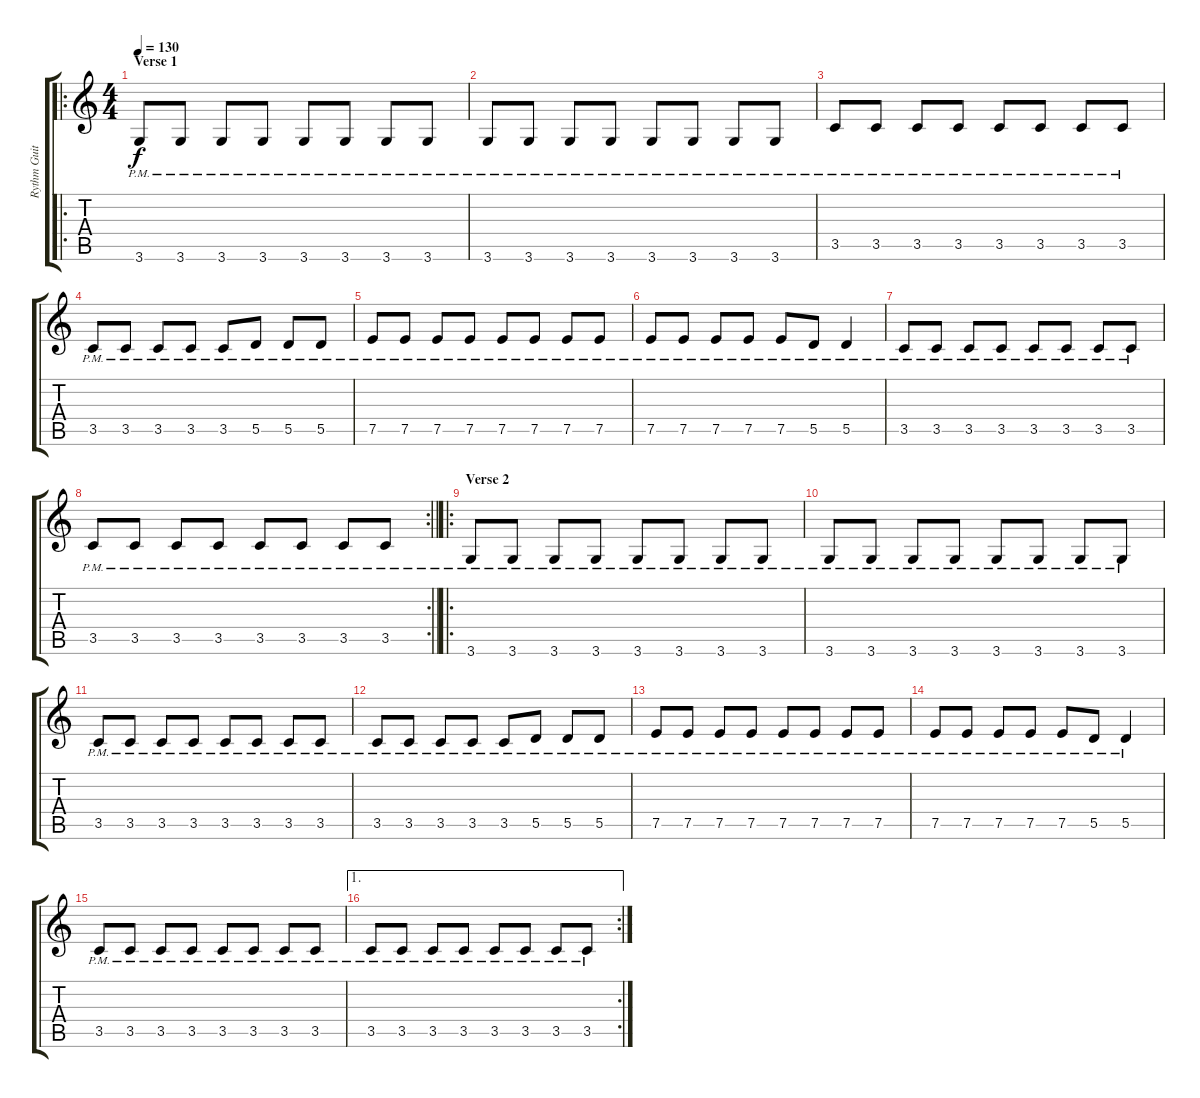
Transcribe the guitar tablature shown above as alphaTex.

\track ("Rythm Guitar 1" "Rythm Guit") {instrument overdrivenguitar}
\staff {score tabs}
\tuning (E4 B3 G3 D3 A2 E2) {hide}
\ro
\ts (4 4)
\section ("" "Verse 1")
\tempo 130
\clef g2
\ks c
3.6{pm}.8{dy f} 3.6{pm}.8 3.6{pm}.8 3.6{pm}.8 3.6{pm}.8 3.6{pm}.8 3.6{pm}.8 3.6{pm}.8 |
3.6{pm}.8 3.6{pm}.8 3.6{pm}.8 3.6{pm}.8 3.6{pm}.8 3.6{pm}.8 3.6{pm}.8 3.6{pm}.8 |
3.5{pm}.8 3.5{pm}.8 3.5{pm}.8 3.5{pm}.8 3.5{pm}.8 3.5{pm}.8 3.5{pm}.8 3.5{pm}.8 |
3.5{pm}.8 3.5{pm}.8 3.5{pm}.8 3.5{pm}.8 3.5{pm}.8 5.5{pm}.8 5.5{pm}.8 5.5{pm}.8 |
7.5{pm}.8 7.5{pm}.8 7.5{pm}.8 7.5{pm}.8 7.5{pm}.8 7.5{pm}.8 7.5{pm}.8 7.5{pm}.8 |
7.5{pm}.8 7.5{pm}.8 7.5{pm}.8 7.5{pm}.8 7.5{pm}.8 5.5{pm}.8 5.5{pm}.4 |
3.5{pm}.8 3.5{pm}.8 3.5{pm}.8 3.5{pm}.8 3.5{pm}.8 3.5{pm}.8 3.5{pm}.8 3.5{pm}.8 |
\rc 2
\barLineRight lightlight
3.5{pm}.8 3.5{pm}.8 3.5{pm}.8 3.5{pm}.8 3.5{pm}.8 3.5{pm}.8 3.5{pm}.8 3.5{pm}.8 |
\ro
\section ("" "Verse 2")
3.6{pm}.8 3.6{pm}.8 3.6{pm}.8 3.6{pm}.8 3.6{pm}.8 3.6{pm}.8 3.6{pm}.8 3.6{pm}.8 |
3.6{pm}.8 3.6{pm}.8 3.6{pm}.8 3.6{pm}.8 3.6{pm}.8 3.6{pm}.8 3.6{pm}.8 3.6{pm}.8 |
3.5{pm}.8 3.5{pm}.8 3.5{pm}.8 3.5{pm}.8 3.5{pm}.8 3.5{pm}.8 3.5{pm}.8 3.5{pm}.8 |
3.5{pm}.8 3.5{pm}.8 3.5{pm}.8 3.5{pm}.8 3.5{pm}.8 5.5{pm}.8 5.5{pm}.8 5.5{pm}.8 |
7.5{pm}.8 7.5{pm}.8 7.5{pm}.8 7.5{pm}.8 7.5{pm}.8 7.5{pm}.8 7.5{pm}.8 7.5{pm}.8 |
7.5{pm}.8 7.5{pm}.8 7.5{pm}.8 7.5{pm}.8 7.5{pm}.8 5.5{pm}.8 5.5{pm}.4 |
3.5{pm}.8 3.5{pm}.8 3.5{pm}.8 3.5{pm}.8 3.5{pm}.8 3.5{pm}.8 3.5{pm}.8 3.5{pm}.8 |
\ae 1
\rc 2
3.5{pm}.8 3.5{pm}.8 3.5{pm}.8 3.5{pm}.8 3.5{pm}.8 3.5{pm}.8 3.5{pm}.8 3.5{pm}.8
